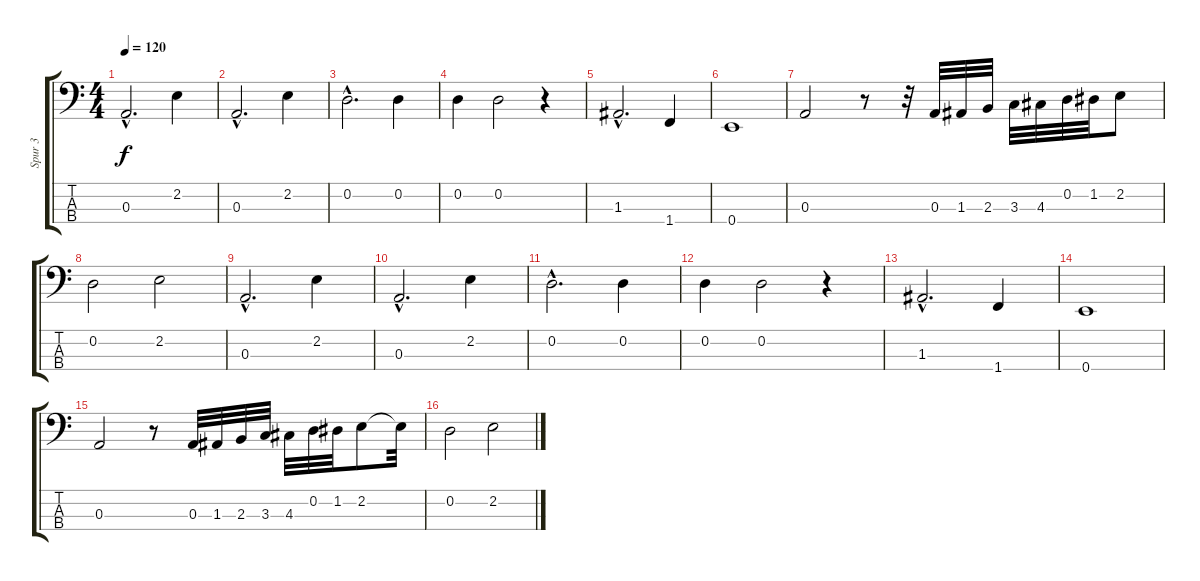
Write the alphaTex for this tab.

\track ("Spur 3" "Spur 3") {instrument electricbassfinger}
\staff {score tabs}
\tuning (G2 D2 A1 E1) {hide}
\ts (4 4)
\tempo 120
\clef f4
\ks c
0.3{hac}.2{d dy f} 2.2.4 |
0.3{hac}.2{d} 2.2.4 |
0.2{hac}.2{d} 0.2.4 |
0.2.4 0.2.2 r.4 |
1.3{hac}.2{d} 1.4.4 |
0.4.1 |
0.3.2 r.8 r.32 0.3.32 1.3.32 2.3.32 3.3.32 4.3.32 0.2.32 1.2.32 2.2.8 |
0.2.2 2.2.2 |
0.3{hac}.2{d} 2.2.4 |
0.3{hac}.2{d} 2.2.4 |
0.2{hac}.2{d} 0.2.4 |
0.2.4 0.2.2 r.4 |
1.3{hac}.2{d} 1.4.4 |
0.4.1 |
0.3.2 r.8 0.3.32 1.3.32 2.3.32 3.3.32 4.3.32 0.2.32 1.2.32 2.2.8 2.2{t}.32 |
0.2.2 2.2.2
